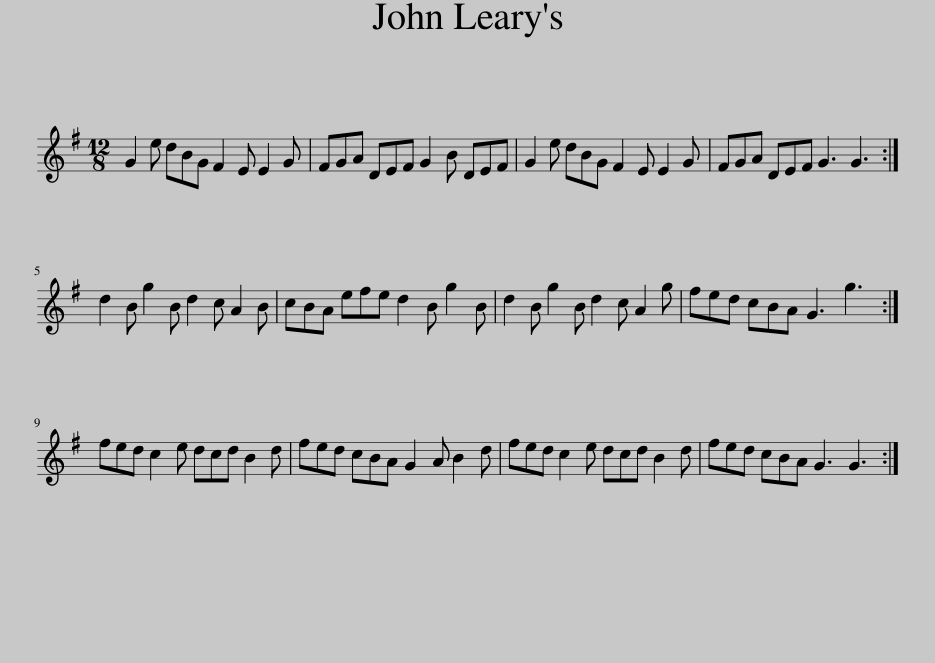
X:1
L:1/8
M:12/8
I:linebreak $
K:G
V:1 treble
V:1
 G2 e dBG F2 E E2 G | FGA DEF G2 B DEF | G2 e dBG F2 E E2 G | FGA DEF G3 G3 :|$ d2 B g2 B d2 c A2 B | %5
 cBA efe d2 B g2 B | d2 B g2 B d2 c A2 g | fed cBA G3 g3 :|$ fed c2 e dcd B2 d | fed cBA G2 A B2 d | %10
 fed c2 e dcd B2 d | fed cBA G3 G3 :| %12
